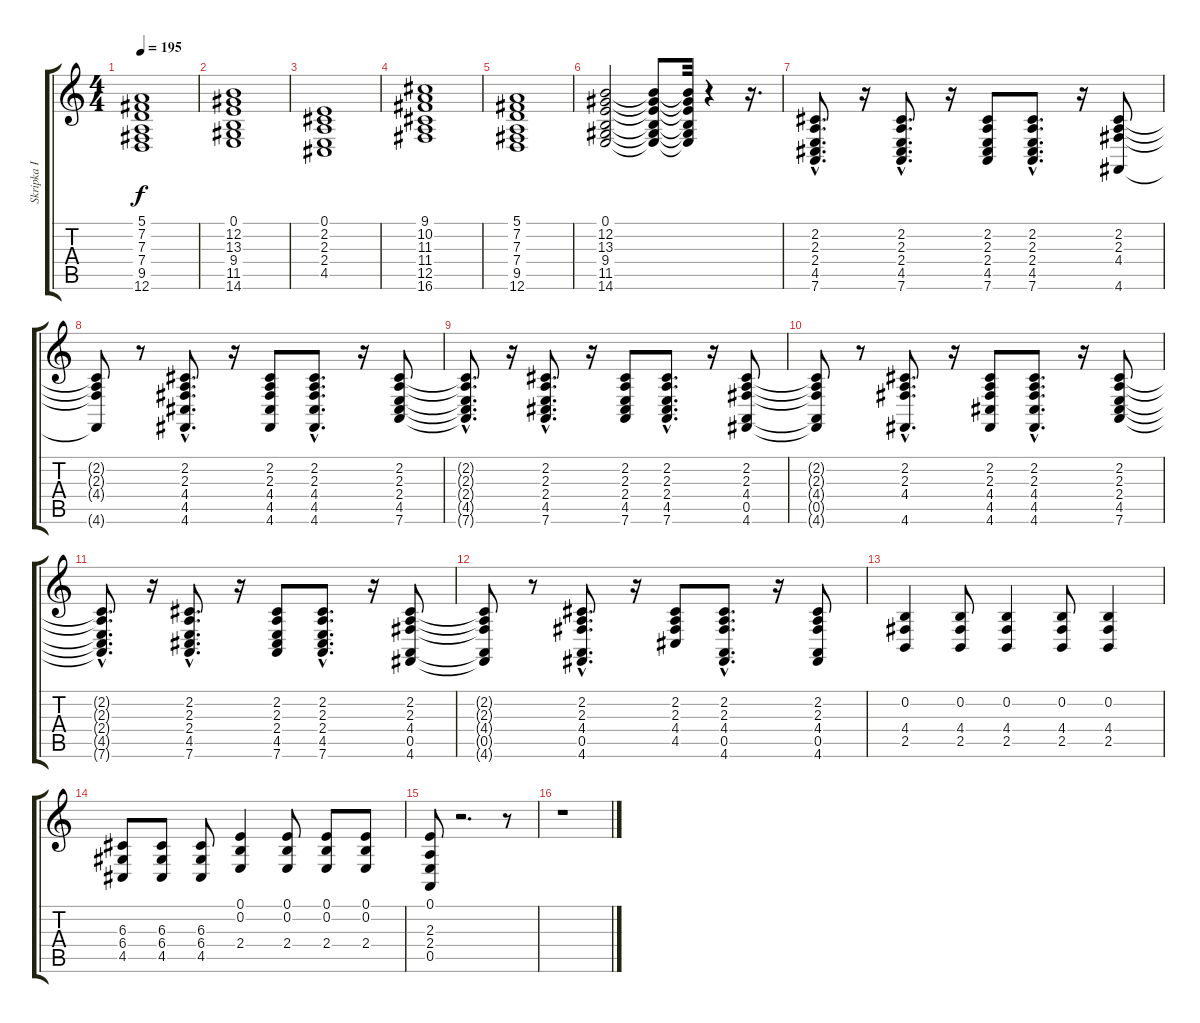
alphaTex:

\track ("Skripka I" "Skripka I") {instrument stringensemble1}
\staff {score tabs}
\tuning (E4 B3 G3 D3 A2 D2) {hide}
\ts (4 4)
\tempo 195
\clef g2
\ks c
(5.1 7.2 7.3 7.4 9.5 12.6).1{dy f instrument stringensemble1} |
(0.1 12.2 13.3 9.4 11.5 14.6).1 |
(0.1 2.2 2.3 2.4 4.5).1 |
(9.1 10.2 11.3 11.4 12.5 16.6).1 |
(5.1 7.2 7.3 7.4 9.5 12.6).1 |
(0.1 12.2 13.3 9.4 11.5 14.6).2 (0.1{t} 12.2{t} 13.3{t} 9.4{t} 11.5{t} 14.6{t}).8 (0.1{t} 12.2{t} 13.3{t} 9.4{t} 11.5{t} 14.6{t}).32 r.4 r.16{d} |
(2.2{hac} 2.3{hac} 2.4{hac} 4.5{hac} 7.6{hac}).8{d} r.16 (2.2{hac} 2.3{hac} 2.4{hac} 4.5{hac} 7.6{hac}).8{d} r.16 (2.2 2.3 2.4 4.5 7.6).8 (2.2{hac} 2.3{hac} 2.4{hac} 4.5{hac} 7.6{hac}).8{d} r.16 (2.2 2.3 4.4 4.6).8 |
(2.2{t} 2.3{t} 4.4{t} 4.6{t}).8 r.8 (2.2{hac} 2.3{hac} 4.4{hac} 4.5{hac} 4.6{hac}).8{d} r.16 (2.2 2.3 4.4 4.5 4.6).8 (2.2{hac} 2.3{hac} 4.4{hac} 4.5{hac} 4.6{hac}).8{d} r.16 (2.2 2.3 2.4 4.5 7.6).8 |
(2.2{hac t} 2.3{hac t} 2.4{hac t} 4.5{hac t} 7.6{hac t}).8{d} r.16 (2.2{hac} 2.3{hac} 2.4{hac} 4.5{hac} 7.6{hac}).8{d} r.16 (2.2 2.3 2.4 4.5 7.6).8 (2.2{hac} 2.3{hac} 2.4{hac} 4.5{hac} 7.6{hac}).8{d} r.16 (2.2 2.3 4.4 0.5 4.6).8 |
(2.2{t} 2.3{t} 4.4{t} 0.5{t} 4.6{t}).8 r.8 (2.2{hac} 2.3{hac} 4.4{hac} 4.6{hac}).8{d} r.16 (2.2 2.3 4.4 4.5 4.6).8 (2.2{hac} 2.3{hac} 4.4{hac} 4.5{hac} 4.6{hac}).8{d} r.16 (2.2 2.3 2.4 4.5 7.6).8 |
(2.2{hac t} 2.3{hac t} 2.4{hac t} 4.5{hac t} 7.6{hac t}).8{d} r.16 (2.2{hac} 2.3{hac} 2.4{hac} 4.5{hac} 7.6{hac}).8{d} r.16 (2.2 2.3 2.4 4.5 7.6).8 (2.2{hac} 2.3{hac} 2.4{hac} 4.5{hac} 7.6{hac}).8{d} r.16 (2.2 2.3 4.4 0.5 4.6).8 |
(2.2{t} 2.3{t} 4.4{t} 0.5{t} 4.6{t}).8 r.8 (2.2{hac} 2.3{hac} 4.4{hac} 0.5{hac} 4.6{hac}).8{d} r.16 (2.2 2.3 4.4 4.5).8 (2.2{hac} 2.3{hac} 4.4{hac} 0.5{hac} 4.6{hac}).8{d} r.16 (2.2 2.3 4.4 0.5 4.6).8 |
(0.2 4.4 2.5).4 (0.2 4.4 2.5).8 (0.2 4.4 2.5).4 (0.2 4.4 2.5).8 (0.2 4.4 2.5).4 |
(6.3 6.4 4.5).8 (6.3 6.4 4.5).8 (6.3 6.4 4.5).8 (0.1 0.2 2.4).4 (0.1 0.2 2.4).8 (0.1 0.2 2.4).8 (0.1 0.2 2.4).8 |
(0.1 2.3 2.4 0.5).8 r.2{d} r.8 |
r.1
